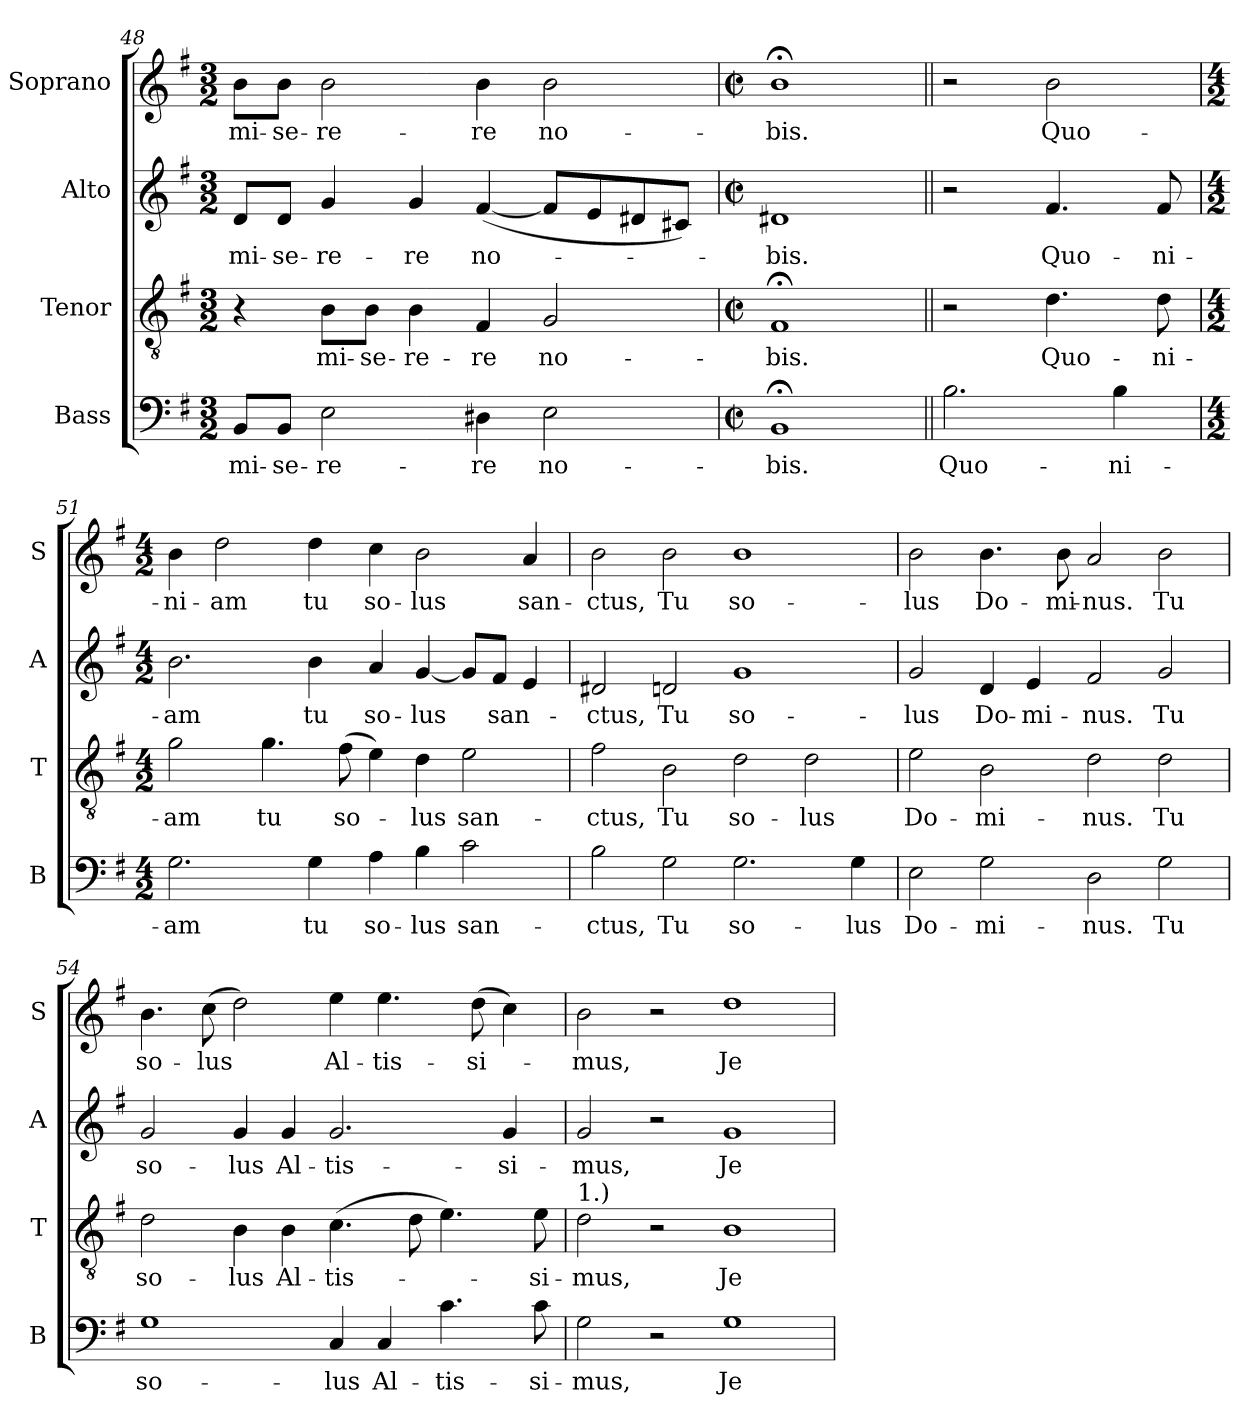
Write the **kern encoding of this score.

**kern	**text	**kern	**text	**kern	**text	**kern	**text
*part4	*part4	*part3	*part3	*part2	*part2	*part1	*part1
*staff4	*staff4	*staff3	*staff3	*staff2	*staff2	*staff1	*staff1
*I"Bass	*	*I"Tenor	*	*I"Alto	*	*I"Soprano	*
*I'B	*	*I'T	*	*I'A	*	*I'S	*
!!LO:LB:g=z
*clefF4	*	*clefGv2	*	*clefG2	*	*clefG2	*
*k[f#]	*	*k[f#]	*	*k[f#]	*	*k[f#]	*
*G:	*	*G:	*	*G:	*	*G:	*
*M3/2	*	*M3/2	*	*M3/2	*	*M3/2	*
=48	=48	=48	=48	=48	=48	=48	=48
!	!LO:LY:b	!	!	!	!LO:LY:b	!	!LO:LY:b
8BB/L	mi-	4r	.	8d/L	mi-	8b\L	mi-
!	!LO:LY:b	!	!	!	!LO:LY:b	!	!LO:LY:b
8BB/J	-se-	.	.	8d/J	-se-	8b\J	-se-
!	!LO:LY:b	!	!LO:LY:b	!	!LO:LY:b	!	!LO:LY:b
2E\	-re-	8B\L	mi-	4g/	-re-	2b\	-re-
!	!	!	!LO:LY:b	!	!	!	!
.	.	8B\J	-se-	.	.	.	.
!	!	!	!LO:LY:b	!	!LO:LY:b	!	!
.	.	4B\	-re-	4g/	-re	.	.
!	!LO:LY:b	!	!LO:LY:b	!	!LO:LY:b	!	!LO:LY:b
4D#X\	-re	4F#/	-re	(<[4f#/	no-	4b\	-re
!	!LO:LY:b	!	!LO:LY:b	!	!	!	!LO:LY:b
2E\	no-	2G/	no-	8f#/L]	.	2b\	no-
.	.	.	.	8e/	.	.	.
.	.	.	.	8d#X/	.	.	.
.	.	.	.	8c#X/J)	.	.	.
!!LO:PB:g=z
=49	=49	=49	=49	=49	=49	=49	=49
*M2/2	*	*M2/2	*	*M2/2	*	*M2/2	*
*met(c|)	*	*met(c|)	*	*met(c|)	*	*met(c|)	*
!	!LO:LY:b	!	!LO:LY:b	!	!LO:LY:b	!	!LO:LY:b
1BB;<	-bis.	1F#;<	-bis.	1d#X	-bis.	1b;<	-bis.
=50||	=50||	=50||	=50||	=50||	=50||	=50||	=50||
!	!LO:LY:b	!	!	!	!	!	!
2.B\	Quo-	2r	.	2r	.	2r	.
!	!	!	!LO:LY:b	!	!LO:LY:b	!	!LO:LY:b
.	.	4.d\	Quo-	4.f#/	Quo-	2b\	Quo-
!	!LO:LY:b	!	!	!	!	!	!
4B\	-ni-	.	.	.	.	.	.
!	!	!	!LO:LY:b	!	!LO:LY:b	!	!
.	.	8d\	-ni-	8f#/	-ni-	.	.
=51	=51	=51	=51	=51	=51	=51	=51
*M4/2	*	*M4/2	*	*M4/2	*	*M4/2	*
!	!LO:LY:b	!	!LO:LY:b	!	!LO:LY:b	!	!LO:LY:b
2.G\	-am	2g\	-am	2.b\	-am	4b\	-ni-
!	!	!	!	!	!	!	!LO:LY:b
.	.	.	.	.	.	2dd\	-am
!	!	!	!LO:LY:b	!	!	!	!
.	.	4.g\	tu	.	.	.	.
!	!LO:LY:b	!	!	!	!LO:LY:b	!	!LO:LY:b
4G\	tu	.	.	4b\	tu	4dd\	tu
!	!	!	!LO:LY:b	!	!	!	!
.	.	(>8f#\	so-	.	.	.	.
!	!LO:LY:b	!	!	!	!LO:LY:b	!	!LO:LY:b
4A\	so-	4e\)	.	4a/	so-	4cc\	so-
!	!LO:LY:b	!	!LO:LY:b	!	!LO:LY:b	!	!LO:LY:b
4B\	-lus	4d\	-lus	[4g/	-lus	2b\	-lus
!	!LO:LY:b	!	!LO:LY:b	!	!	!	!
2c\	san-	2e\	san-	8g/L]	.	.	.
!	!	!	!	!	!LO:LY:b	!	!
.	.	.	.	8f#/J	san-	.	.
!	!	!	!	!	!	!	!LO:LY:b
.	.	.	.	4e/	.	4a/	san-
=52	=52	=52	=52	=52	=52	=52	=52
!	!LO:LY:b	!	!LO:LY:b	!	!LO:LY:b	!	!LO:LY:b
2B\	-ctus,	2f#\	-ctus,	2d#X/	-ctus,	2b\	-ctus,
!	!LO:LY:b	!	!LO:LY:b	!	!LO:LY:b	!	!LO:LY:b
2G\	Tu	2B\	Tu	2dn/	Tu	2b\	Tu
!	!LO:LY:b	!	!LO:LY:b	!	!LO:LY:b	!	!LO:LY:b
2.G\	so-	2d\	so-	1g	so-	1b	so-
!	!	!	!LO:LY:b	!	!	!	!
.	.	2d\	-lus	.	.	.	.
!	!LO:LY:b	!	!	!	!	!	!
4G\	-lus	.	.	.	.	.	.
!!LO:LB:g=z
=53	=53	=53	=53	=53	=53	=53	=53
!	!LO:LY:b	!	!LO:LY:b	!	!LO:LY:b	!	!LO:LY:b
2E\	Do-	2e\	Do-	2g/	-lus	2b\	-lus
!	!LO:LY:b	!	!LO:LY:b	!	!LO:LY:b	!	!LO:LY:b
2G\	-mi-	2B\	-mi-	4d/	Do-	4.b\	Do-
!	!	!	!	!	!LO:LY:b	!	!
.	.	.	.	4e/	-mi-	.	.
!	!	!	!	!	!	!	!LO:LY:b
.	.	.	.	.	.	8b\	-mi-
!	!LO:LY:b	!	!LO:LY:b	!	!LO:LY:b	!	!LO:LY:b
2D\	-nus.	2d\	-nus.	2f#/	-nus.	2a/	-nus.
!	!LO:LY:b	!	!LO:LY:b	!	!LO:LY:b	!	!LO:LY:b
2G\	Tu	2d\	Tu	2g/	Tu	2b\	Tu
=54	=54	=54	=54	=54	=54	=54	=54
!	!LO:LY:b	!	!LO:LY:b	!	!LO:LY:b	!	!LO:LY:b
1G	so-	2d\	so-	2g/	so-	4.b\	so-
!	!	!	!	!	!	!	!LO:LY:b
.	.	.	.	.	.	(>8cc\	-lus
!	!	!	!LO:LY:b	!	!LO:LY:b	!	!
.	.	4B\	-lus	4g/	-lus	2dd\)	.
!	!	!	!LO:LY:b	!	!LO:LY:b	!	!
.	.	4B\	Al-	4g/	Al-	.	.
!	!LO:LY:b	!	!LO:LY:b	!	!LO:LY:b	!	!LO:LY:b
4C/	-lus	(>4.c\	-tis-	2.g/	-tis-	4ee\	Al-
!	!LO:LY:b	!	!	!	!	!	!LO:LY:b
4C/	Al-	.	.	.	.	4.ee\	-tis-
.	.	8d\	.	.	.	.	.
!	!LO:LY:b	!	!	!	!	!	!
4.c\	-tis-	4.e\)	.	.	.	.	.
!	!	!	!	!	!	!	!LO:LY:b
.	.	.	.	.	.	(>8dd\	-si-
!	!	!	!	!	!LO:LY:b	!	!
.	.	.	.	4g/	-si-	4cc\)	.
!	!LO:LY:b	!	!LO:LY:b	!	!	!	!
8c\	-si-	8e\	-si-	.	.	.	.
=55	=55	=55	=55	=55	=55	=55	=55
!	!	!LO:TX:a:t=1.)	!	!	!	!	!
!	!LO:LY:b	!	!LO:LY:b	!	!LO:LY:b	!	!LO:LY:b
2G\	-mus,	2d\	-mus,	2g/	-mus,	2b\	-mus,
2r	.	2r	.	2r	.	2r	.
!	!LO:LY:b	!	!LO:LY:b	!	!LO:LY:b	!	!LO:LY:b
1G	Je-	1B	Je-	1g	Je-	1dd	Je-
=	=	=	=	=	=	=	=
*-	*-	*-	*-	*-	*-	*-	*-
